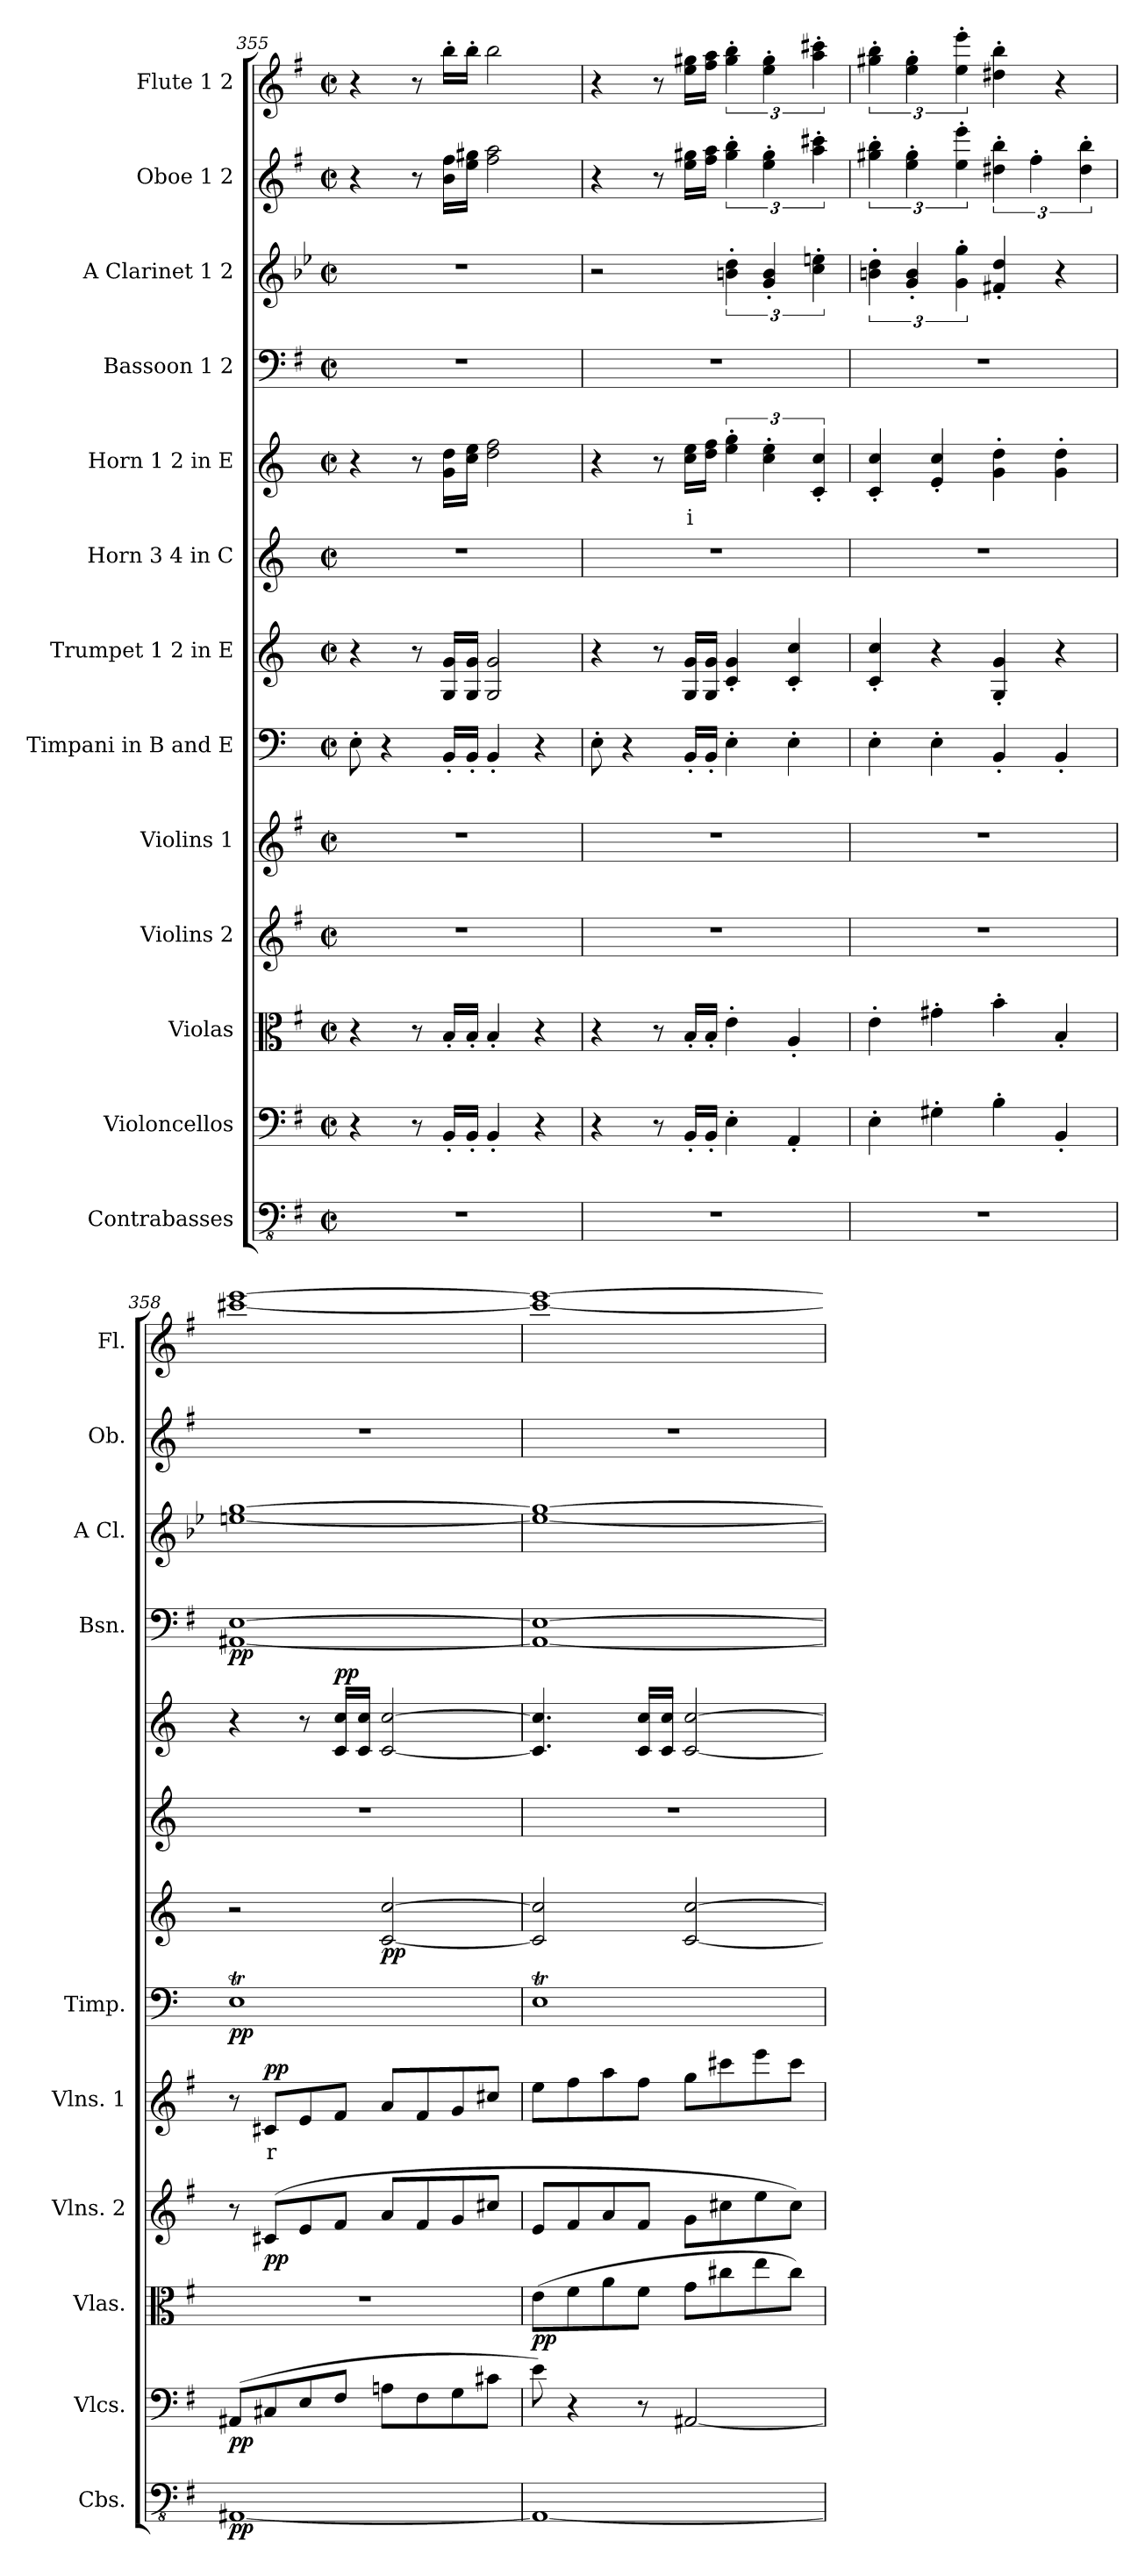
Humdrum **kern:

**kern	**dynam	**kern	**dynam	**kern	**dynam	**kern	**dynam	**kern	**text	**dynam	**kern	**dynam	**kern	**dynam	**kern	**kern	**text	**dynam	**kern	**dynam	**kern	**kern	**kern
*part13	*part13	*part12	*part12	*part11	*part11	*part10	*part10	*part9	*part9	*part9	*part8	*part8	*part7	*part7	*part6	*part5	*part5	*part5	*part4	*part4	*part3	*part2	*part1
*staff13	*staff13	*staff12	*staff12	*staff11	*staff11	*staff10	*staff10	*staff9	*staff9	*staff9	*staff8	*staff8	*staff7	*staff7	*staff6	*staff5	*staff5	*staff5	*staff4	*staff4	*staff3	*staff2	*staff1
*I"Contrabasses	*	*I"Violoncellos	*	*I"Violas	*	*I"Violins 2	*	*I"Violins 1	*	*	*I"Timpani in B and E	*	*I"Trumpet 1 2 in E	*	*I"Horn 3 4  in C	*I"Horn 1 2 in E	*	*	*I"Bassoon 1 2	*	*I"A Clarinet 1 2	*I"Oboe 1 2	*I"Flute 1 2
*I'Cbs.	*	*I'Vlcs.	*	*I'Vlas.	*	*I'Vlns. 2	*	*I'Vlns. 1	*	*	*I'Timp.	*	*	*	*	*	*	*	*I'Bsn.	*	*I'A Cl.	*I'Ob.	*I'Fl.
*clefFv4	*	*clefF4	*	*clefC3	*	*clefG2	*	*clefG2	*	*	*clefF4	*	*clefG2	*	*clefG2	*clefG2	*	*	*clefF4	*	*clefG2	*clefG2	*clefG2
*	*	*	*	*	*	*	*	*	*	*	*	*	*ITrd-2c-4	*	*ITrd7c12	*ITrd5c8	*	*	*	*	*ITrd2c3	*	*
*k[f#]	*	*k[f#]	*	*k[f#]	*	*k[f#]	*	*k[f#]	*	*	*k[]	*	*k[f#c#g#d#]	*	*k[]	*k[f#c#g#d#]	*	*	*k[f#]	*	*k[f#]	*k[f#]	*k[f#]
*M2/2	*	*M2/2	*	*M2/2	*	*M2/2	*	*M2/2	*	*	*M2/2	*	*M2/2	*	*M2/2	*M2/2	*	*	*M2/2	*	*M2/2	*M2/2	*M2/2
*met(c|)	*	*met(c|)	*	*met(c|)	*	*met(c|)	*	*met(c|)	*	*	*met(c|)	*	*met(c|)	*	*met(c|)	*met(c|)	*	*	*met(c|)	*	*met(c|)	*met(c|)	*met(c|)
=355	=355	=355	=355	=355	=355	=355	=355	=355	=355	=355	=355	=355	=355	=355	=355	=355	=355	=355	=355	=355	=355	=355	=355
1r	.	4r	.	4r	.	1r	.	1r	.	.	8E'\	.	4r	.	1r	4r	.	.	1r	.	1r	4r	4r
.	.	.	.	.	.	.	.	.	.	.	4r	.	.	.	.	.	.	.	.	.	.	.	.
.	.	8r	.	8r	.	.	.	.	.	.	.	.	8r	.	.	8r	.	.	.	.	.	8r	8r
.	.	16BB'/LL	.	16B'/LL	.	.	.	.	.	.	16BB'/LL	.	16B/ 16b/LL	.	.	16B\ 16f#\LL	.	.	.	.	.	16b\ 16ff#\LL	16bb'\LL
.	.	16BB'/JJ	.	16B'/JJ	.	.	.	.	.	.	16BB'/JJ	.	16B/ 16b/JJ	.	.	16e\ 16g#\JJ	.	.	.	.	.	16ee\ 16gg#X\JJ	16bb'\JJ
.	.	4BB'/	.	4B'/	.	.	.	.	.	.	4BB'/	.	2B/ 2b/	.	.	2f#\ 2a\	.	.	.	.	.	2ff#\ 2aa\	2bb\
.	.	4r	.	4r	.	.	.	.	.	.	4r	.	.	.	.	.	.	.	.	.	.	.	.
=356	=356	=356	=356	=356	=356	=356	=356	=356	=356	=356	=356	=356	=356	=356	=356	=356	=356	=356	=356	=356	=356	=356	=356
1r	.	4r	.	4r	.	1r	.	1r	.	.	8E'\	.	4r	.	1r	4r	.	.	1r	.	2r	4r	4r
.	.	.	.	.	.	.	.	.	.	.	4r	.	.	.	.	.	.	.	.	.	.	.	.
.	.	8r	.	8r	.	.	.	.	.	.	.	.	8r	.	.	8r	.	.	.	.	.	8r	8r
!	!	!	!	!	!	!	!	!	!	!	!	!	!	!	!	!	!LO:LY:b:color=#FF0000	!	!	!	!	!	!
.	.	16BB'/LL	.	16B'/LL	.	.	.	.	.	.	16BB'/LL	.	16B/ 16b/LL	.	.	16e\ 16g#\LL	i	.	.	.	.	16ee\ 16gg#X\LL	16ee\ 16gg#X\LL
.	.	16BB'/JJ	.	16B'/JJ	.	.	.	.	.	.	16BB'/JJ	.	16B/ 16b/JJ	.	.	16f#\ 16a\JJ	.	.	.	.	.	16ff#\ 16aa\JJ	16ff#\ 16aa\JJ
.	.	4E'\	.	4e'\	.	.	.	.	.	.	4E'\	.	4e/' 4b/'	.	.	6g#\' 6b\'	.	.	.	.	6g#X\' 6b\'	6gg#\' 6bb\'	6gg#\' 6bb\'
.	.	.	.	.	.	.	.	.	.	.	.	.	.	.	.	6e\' 6g#\'	.	.	.	.	6e/' 6g#/'	6ee\' 6gg#\'	6ee\' 6gg#\'
.	.	4AA'/	.	4A'/	.	.	.	.	.	.	4E'\	.	4e/' 4ee/'	.	.	.	.	.	.	.	.	.	.
.	.	.	.	.	.	.	.	.	.	.	.	.	.	.	.	6E/' 6e/'	.	.	.	.	6a\' 6cc#X\'	6aa\' 6ccc#X\'	6aa\' 6ccc#X\'
=357	=357	=357	=357	=357	=357	=357	=357	=357	=357	=357	=357	=357	=357	=357	=357	=357	=357	=357	=357	=357	=357	=357	=357
1r	.	4E'\	.	4e'\	.	1r	.	1r	.	.	4E'\	.	4e/' 4ee/'	.	1r	4E/' 4e/'	.	.	1r	.	6g#X\' 6b\'	6gg#X\' 6bb\'	6gg#X\' 6bb\'
.	.	.	.	.	.	.	.	.	.	.	.	.	.	.	.	.	.	.	.	.	6e/' 6g#/'	6ee\' 6gg#\'	6ee\' 6gg#\'
.	.	4G#X'\	.	4g#X'\	.	.	.	.	.	.	4E'\	.	4r	.	.	4G#/' 4e/'	.	.	.	.	.	.	.
.	.	.	.	.	.	.	.	.	.	.	.	.	.	.	.	.	.	.	.	.	6e\' 6ee\'	6ee\' 6eee\'	6ee\' 6eee\'
.	.	4B'\	.	4b'\	.	.	.	.	.	.	4BB'/	.	4B/' 4b/'	.	.	4B\' 4f#\'	.	.	.	.	4d#X/' 4b/'	6dd#X\' 6bb\'	4dd#X\' 4bb\'
.	.	.	.	.	.	.	.	.	.	.	.	.	.	.	.	.	.	.	.	.	.	6ff#'\	.
.	.	4BB'/	.	4B'/	.	.	.	.	.	.	4BB'/	.	4r	.	.	4B\' 4f#\'	.	.	.	.	4r	.	4r
.	.	.	.	.	.	.	.	.	.	.	.	.	.	.	.	.	.	.	.	.	.	6dd#\' 6bb\'	.
=358	=358	=358	=358	=358	=358	=358	=358	=358	=358	=358	=358	=358	=358	=358	=358	=358	=358	=358	=358	=358	=358	=358	=358
!	!LO:DY:b	!	!LO:DY:b	!	!	!	!	!	!	!	!	!LO:DY:b	!	!	!	!	!	!	!	!LO:DY:b	!	!	!
[1AAA#X	pp	(>8AA#X/L	pp	1r	.	8r	.	8r	.	.	1Et	pp	2r	.	1r	4r	.	.	[1AA#X [1E	pp	[1cc#X [1ee	1r	[1ccc#X [1eee
!	!	!	!	!	!	!	!LO:DY:b	!	!LO:LY:b:color=#FF0000	!LO:DY:b	!	!	!	!	!	!	!	!	!	!	!	!	!
.	.	8C#X/	.	.	.	(>8c#X/L	pp	8c#X/L	r	pp	.	.	.	.	.	.	.	.	.	.	.	.	.
.	.	8E/	.	.	.	8e/	.	8e/	.	.	.	.	.	.	.	8r	.	.	.	.	.	.	.
!	!	!	!	!	!	!	!	!	!	!	!	!	!	!	!	!	!	!LO:DY:b	!	!	!	!	!
.	.	8F#/J	.	.	.	8f#/J	.	8f#/J	.	.	.	.	.	.	.	16E/ 16e/LL	.	pp	.	.	.	.	.
.	.	.	.	.	.	.	.	.	.	.	.	.	.	.	.	16E/ 16e/JJ	.	.	.	.	.	.	.
!	!	!	!	!	!	!	!	!	!	!	!	!	!	!LO:DY:b	!	!	!	!	!	!	!	!	!
.	.	8An\L	.	.	.	8a/L	.	8a/L	.	.	.	.	[2e/ [2ee/	pp	.	[2E/ [2e/	.	.	.	.	.	.	.
.	.	8F#\	.	.	.	8f#/	.	8f#/	.	.	.	.	.	.	.	.	.	.	.	.	.	.	.
.	.	8G\	.	.	.	8g/	.	8g/	.	.	.	.	.	.	.	.	.	.	.	.	.	.	.
.	.	8c#X\J	.	.	.	8cc#X/J	.	8cc#X/J	.	.	.	.	.	.	.	.	.	.	.	.	.	.	.
=359	=359	=359	=359	=359	=359	=359	=359	=359	=359	=359	=359	=359	=359	=359	=359	=359	=359	=359	=359	=359	=359	=359	=359
!	!	!	!	!	!LO:DY:b	!	!	!	!	!	!	!	!	!	!	!	!	!	!	!	!	!	!
1AAA#_	.	8e\)	.	(>8e\L	pp	8e/L	.	8ee\L	.	.	1Et	.	2e/] 2ee/]	.	1r	4.E/] 4.e/]	.	.	1AA#_ 1E_	.	1cc#_ 1ee_	1r	1ccc#_ 1eee_
.	.	4r	.	8f#\	.	8f#/	.	8ff#\	.	.	.	.	.	.	.	.	.	.	.	.	.	.	.
.	.	.	.	8a\	.	8a/	.	8aa\	.	.	.	.	.	.	.	.	.	.	.	.	.	.	.
.	.	8r	.	8f#\J	.	8f#/J	.	8ff#\J	.	.	.	.	.	.	.	16E/ 16e/LL	.	.	.	.	.	.	.
.	.	.	.	.	.	.	.	.	.	.	.	.	.	.	.	16E/ 16e/JJ	.	.	.	.	.	.	.
.	.	[2AA#X/	.	8g\L	.	8g\L	.	8gg\L	.	.	.	.	[2e/ [2ee/	.	.	[2E/ [2e/	.	.	.	.	.	.	.
.	.	.	.	8cc#X\	.	8cc#X\	.	8ccc#X\	.	.	.	.	.	.	.	.	.	.	.	.	.	.	.
.	.	.	.	8ee\	.	8ee\	.	8eee\	.	.	.	.	.	.	.	.	.	.	.	.	.	.	.
.	.	.	.	8cc#\J)	.	8cc#\J)	.	8ccc#\J	.	.	.	.	.	.	.	.	.	.	.	.	.	.	.
=	=	=	=	=	=	=	=	=	=	=	=	=	=	=	=	=	=	=	=	=	=	=	=
*-	*-	*-	*-	*-	*-	*-	*-	*-	*-	*-	*-	*-	*-	*-	*-	*-	*-	*-	*-	*-	*-	*-	*-
